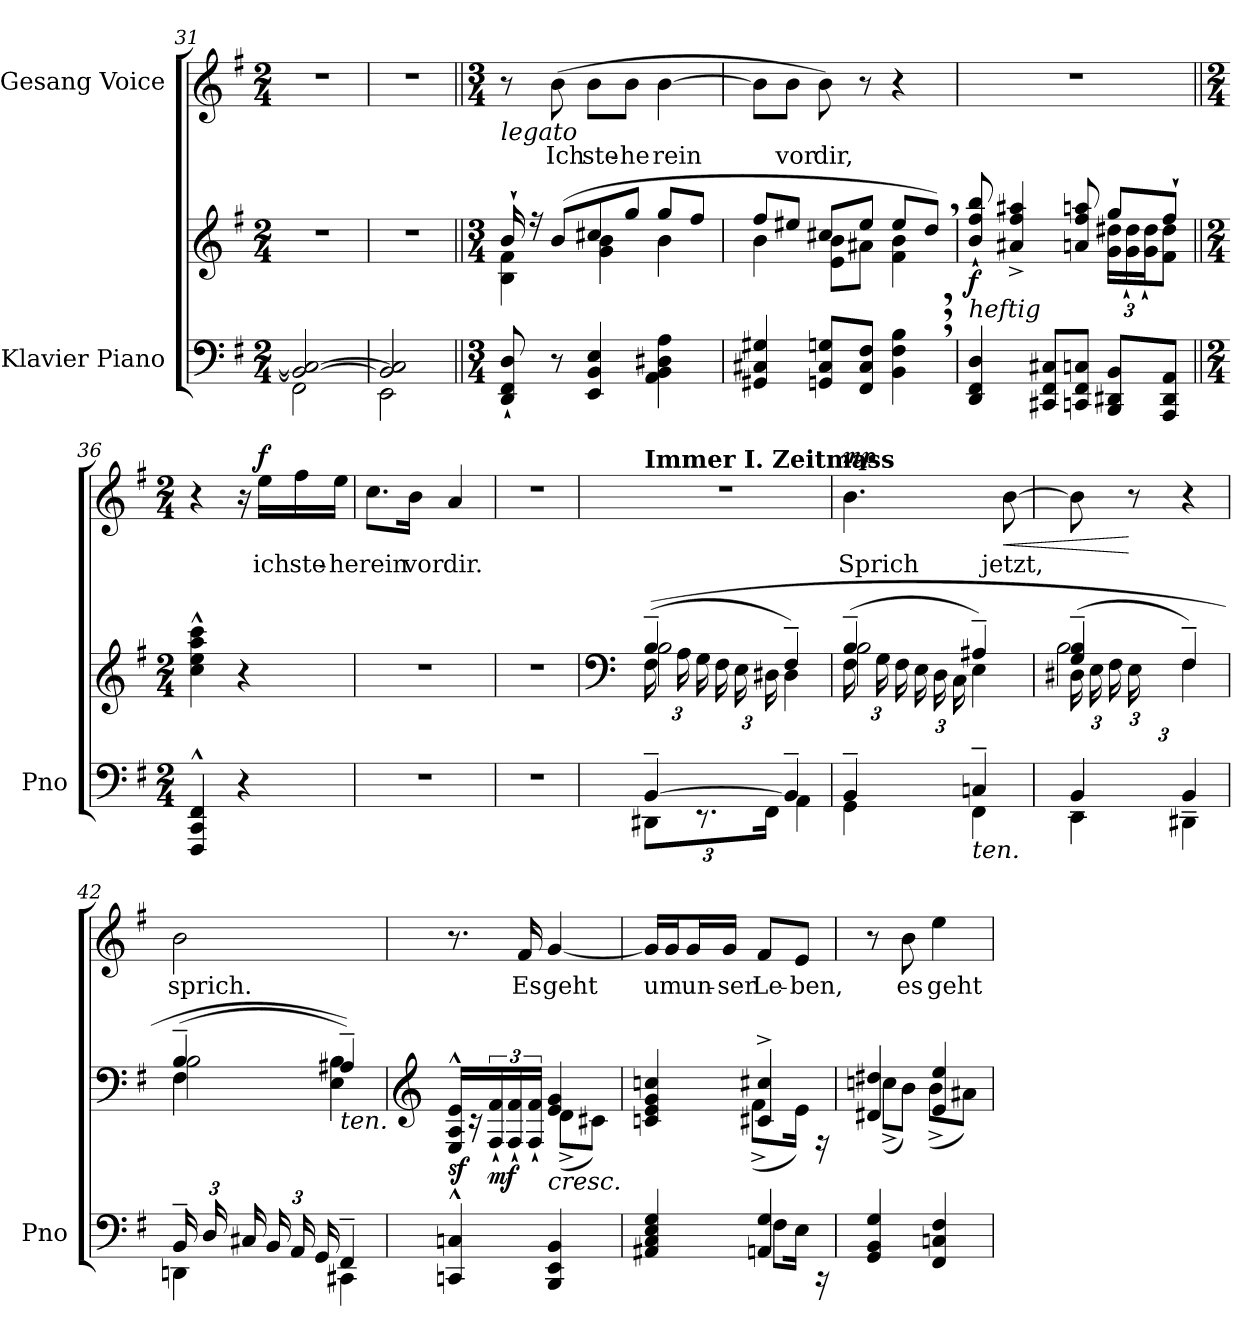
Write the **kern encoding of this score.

**kern	**kern	**dynam	**kern	**text	**dynam
*part2	*part2	*part2	*part1	*part1	*part1
*staff3	*staff2	*staff2/3	*staff1	*staff1	*staff1
*I"Klavier Piano	*	*	*I"Gesang Voice	*	*
*I'Pno	*	*	*	*	*
*clefF4	*clefG2	*	*clefG2	*	*
*k[f#]	*k[f#]	*	*k[f#]	*	*
*M2/4	*M2/4	*	*M2/4	*	*
=31	=31	=31	=31	=31	=31
*^	*	*	*	*	*
2BB-/_ 2C#/_	2FF#\	2r	.	2r	.	.
=32	=32	=32	=32	=32	=32	=32
2BB-/] 2C#/]	2EE\	2r	.	2r	.	.
*v	*v	*	*	*	*	*
=33||	=33||	=33||	=33||	=33||	=33||
*M3/4	*M3/4	*	*M3/4	*	*
*^	*^	*	*	*	*
!	!	!	!	!	!LO:TX:b:i:t=legato	!	!
*v	*v	*	*	*	*	*	*
8DD/` 8FF#/` 8D/`	16b`/	4B\ 4f#\	.	8r	.	.
.	16r	.	.	.	.	.
!	!	!	!LO:DY:b	!	!LO:LY:b	!
!	!	!	!LO:DY:n=1:b	!	!	!
8r	(8b/L	.	mf other-dynamics	(8b\	Ich	.
!	!	!	!	!	!LO:LY:b	!
4EE/ 4BB/ 4E/	8cc#X/	4g\ 4b\	.	8b\L	ste-	.
!	!	!	!	!	!LO:LY:b	!
.	8gg/J	.	.	8b\J	-he	.
!	!	!	!	!	!LO:LY:b	!
4AA\ 4BB\ 4D#X\ 4A\	8gg/L	4b\	.	[4b\	rein	.
.	8ff#/J	.	.	.	.	.
!!LO:LB:g=z
=34	=34	=34	=34	=34	=34	=34
4GG#X/ 4C#X/ 4G#X/	8ff#/L	4b\	.	8b\L]	.	.
!	!	!	!	!	!LO:LY:b	!
.	8ee#X/J	.	.	8b\J	vor	.
!	!	!	!	!	!LO:LY:b	!
8GGn/ 8C#/ 8Gn/L	8cc#X/L	8e\ 8b\L	.	8b\)	dir,	.
8FF#/ 8C#/ 8F#/J	8ee#/J	8a#X\J	.	8r	.	.
4BB\, 4F#\, 4B\,	8ee#/L	4f#\ 4b\	.	4r	.	.
.	8dd,/J)	.	.	.	.	.
=35	=35	=35	=35	=35	=35	=35
!	!LO:TX:b:i:t=heftig	!	!	!	!	!
!	!	!	!LO:DY:b	!	!	!
4DD/ 4FF#/ 4D/	8b/`> 8ff#/`> 8bb/`>	2ryy	f	2.r	.	.
.	4a#X/^> 4ff#/^> 4aa#X/^>	.	.	.	.	.
8CC#X/ 8FF#/ 8C#X/L	.	.	.	.	.	.
8CCn/ 8FF#/ 8Cn/J	8an/ 8ff#/ 8aan/	.	.	.	.	.
*	*	*Xbrackettup	*	*	*	*
8BBB/ 8DD#X/ 8BB/L	8gg/L	24g\ 24dd#X\LL	.	.	.	.
.	.	24g\`> 24dd#\`>	.	.	.	.
.	.	24g\`> 24dd#\`>J	.	.	.	.
8AAA/ 8DD#/ 8AA/J	8ff#`/J	8f#\ 8dd#\J	.	.	.	.
*	*v	*v	*	*	*	*
=36||	=36||	=36||	=36||	=36||	=36||
*M2/4	*M2/4	*	*M2/4	*	*
4FFF#/^^ 4CC/^^ 4FF#/^^	4cc\^^ 4ee\^^ 4aa\^^ 4ccc\^^	.	4r	.	.
4r	4r	.	16r	.	.
!	!	!	!	!LO:LY:b	!LO:DY:a
.	.	.	16ee\LL	ich	f
!	!	!	!	!LO:LY:b	!
.	.	.	16ff#\	ste-	.
!	!	!	!	!LO:LY:b	!
.	.	.	16ee\JJ	-he	.
=37	=37	=37	=37	=37	=37
!	!	!	!	!LO:LY:b	!
2r	2r	.	8.cc\L	rein	.
!	!	!	!	!LO:LY:b	!
.	.	.	16b\Jk	vor	.
!	!	!	!	!LO:LY:b	!
.	.	.	4a/	dir.	.
=38	=38	=38	=38	=38	=38
2r	2r	.	2r	.	.
!!LO:PB:g=z
=39	=39	=39	=39	=39	=39
*	*clefF4	*	*	*	*
*^	*	*	*	*	*
*	*Xbrackettup	*	*	*	*	*
*	*	*^	*	*	*	*
*	*	*	*^	*	*	*	*
!	!	!	!	!	!	!LO:TX:a:B:t=Immer I. Zeitmass	!	!
[4BB~/	12DD#X\L	((4B~/	24F#\LL	2B\	.	2r	.	.
.	.	.	24A\L	.	.	.	.	.
.	12.r	.	24G\	.	.	.	.	.
.	.	.	24F#\	.	.	.	.	.
.	.	.	24E\	.	.	.	.	.
.	24FF#\Jk	.	24D#X\JJ	.	.	.	.	.
4BB~/]	4AA\	4F#~/)	4D#\	.	.	.	.	.
=40	=40	=40	=40	=40	=40	=40	=40	=40
!	!	!	!	!	!	!	!LO:LY:b	!LO:DY:a
4BB~/	4GG\	(4B~/	24F#\LL	2B\	.	4.b\	Sprich	mp
.	.	.	24G\L	.	.	.	.	.
.	.	.	24F#\	.	.	.	.	.
.	.	.	24E\	.	.	.	.	.
.	.	.	24D\	.	.	.	.	.
.	.	.	24C\JJ	.	.	.	.	.
!LO:TX:b:i:t=ten.	!	!	!	!	!	!	!	!
4Cn~/	4FF#\	4A#X~/)	4E\	.	.	.	.	.
!	!	!	!	!	!	!	!LO:LY:b	!LO:HP:b
.	.	.	.	.	.	[8b\	jetzt,	<
=41	=41	=41	=41	=41	=41	=41	=41	=41
*	*^	*	*	*	*	*	*	*
6ryy	4BB~/	4EE\	(4G/~ 4B/~	24D#X\LL	2B\	.	8b\]	.	.
.	.	.	.	24E\L	.	.	.	.	.
.	.	.	.	24F#\	.	.	.	.	.
.	.	.	.	24E\	.	.	8r	.	[
24D/	.	.	.	12ryy	.	.	.	.	.
24C/JJ	.	.	.	.	.	.	.	.	.
4ryy	4BB~/	4DD#X\	4F#~/)	4F#\	.	.	4r	.	.
=42	=42	=42	=42	=42	=42	=42	=42	=42	=42
!	!	!	!	!	!	!	!	!LO:LY:b	!
*	*v	*v	*	*	*	*	*	*	*
24BB~/LL	4DDn\	(4B~/	4F#\	2B\	.	2b\	sprich.	.
24D/L	.	.	.	.	.	.	.	.
24C#X/	.	.	.	.	.	.	.	.
24BB/	.	.	.	.	.	.	.	.
24AA/	.	.	.	.	.	.	.	.
24GG/JJ	.	.	.	.	.	.	.	.
!	!	!LO:TX:b:i:t=ten.	!	!	!	!	!	!
4FF#~/	4CC#X\	4A#X~/))	4E\ 4B\	.	.	.	.	.
*v	*v	*	*	*	*	*	*	*
*	*v	*v	*v	*	*	*	*
!!LO:LB:g=z
=43	=43	=43	=43	=43	=43
*	*clefG2	*	*	*	*
*^	*^	*	*	*	*
!	!	!	!	!LO:DY:b	!	!	!
*v	*v	*	*	*	*	*	*
4CCn/^^ 4Cn/^^	16E/^^ 16A/^^ 16e/^^LL	4ryy	sf	8.r	.	.
.	16r	.	.	.	.	.
*	*brackettup	*	*	*	*	*
!	!	!	!LO:DY:b	!	!	!
.	24F#/`> 24f#/`>	.	mf	.	.	.
.	24F#/`> 24f#/`>	.	.	.	.	.
!	!	!	!	!	!LO:LY:b	!
.	.	.	.	16f#/	Es	.
.	24F#/`> 24f#/`>JJ	.	.	.	.	.
!	!LO:TX:b:i:t=cresc.	!	!	!	!	!
!	!	!	!	!	!LO:LY:b	!
4BBB/ 4EE/ 4BB/	4e/ 4g/	(8d^\L	.	[4g/	geht	.
.	.	8c#X\J)	.	.	.	.
=44	=44	=44	=44	=44	=44	=44
*^	*	*	*	*	*	*
4AA#X/ 4C/ 4E/ 4G/	4ryy	4cn/ 4e/ 4g/ 4ccn/	4ryy	.	16g/LL]	.	.
!	!	!	!	!	!	!LO:LY:b	!
.	.	.	.	.	16g/J	um	.
!	!	!	!	!	!	!LO:LY:b	!
.	.	.	.	.	16g/L	un-	.
!	!	!	!	!	!	!LO:LY:b	!
.	.	.	.	.	16g/JJ	-ser	.
!	!	!	!	!	!	!LO:LY:b	!
4AAn/ 4G/	8F#\L	4c#X/^ 4cc#X/^	(8f#^\L	.	8f#/L	Le-	.
!	!	!	!	!	!	!LO:LY:b	!
.	16E\Jk	.	16e\Jk)	.	8e/J	-ben,	.
.	16r	.	16r	.	.	.	.
*v	*v	*	*	*	*	*	*
=45	=45	=45	=45	=45	=45	=45
4GG/ 4BB/ 4G/	4d#X/ 4dd#X/	(8ccn^\L	.	8r	.	.
!	!	!	!	!	!LO:LY:b	!
.	.	8b\J)	.	8b\	es	.
!	!	!	!	!	!LO:LY:b	!
4FF#/ 4Cn/ 4F#/	4e/ 4ee/	(8b^\L	.	4ee\	geht	.
.	.	8a#X\J)	.	.	.	.
*	*v	*v	*	*	*	*
=	=	=	=	=	=
*-	*-	*-	*-	*-	*-
